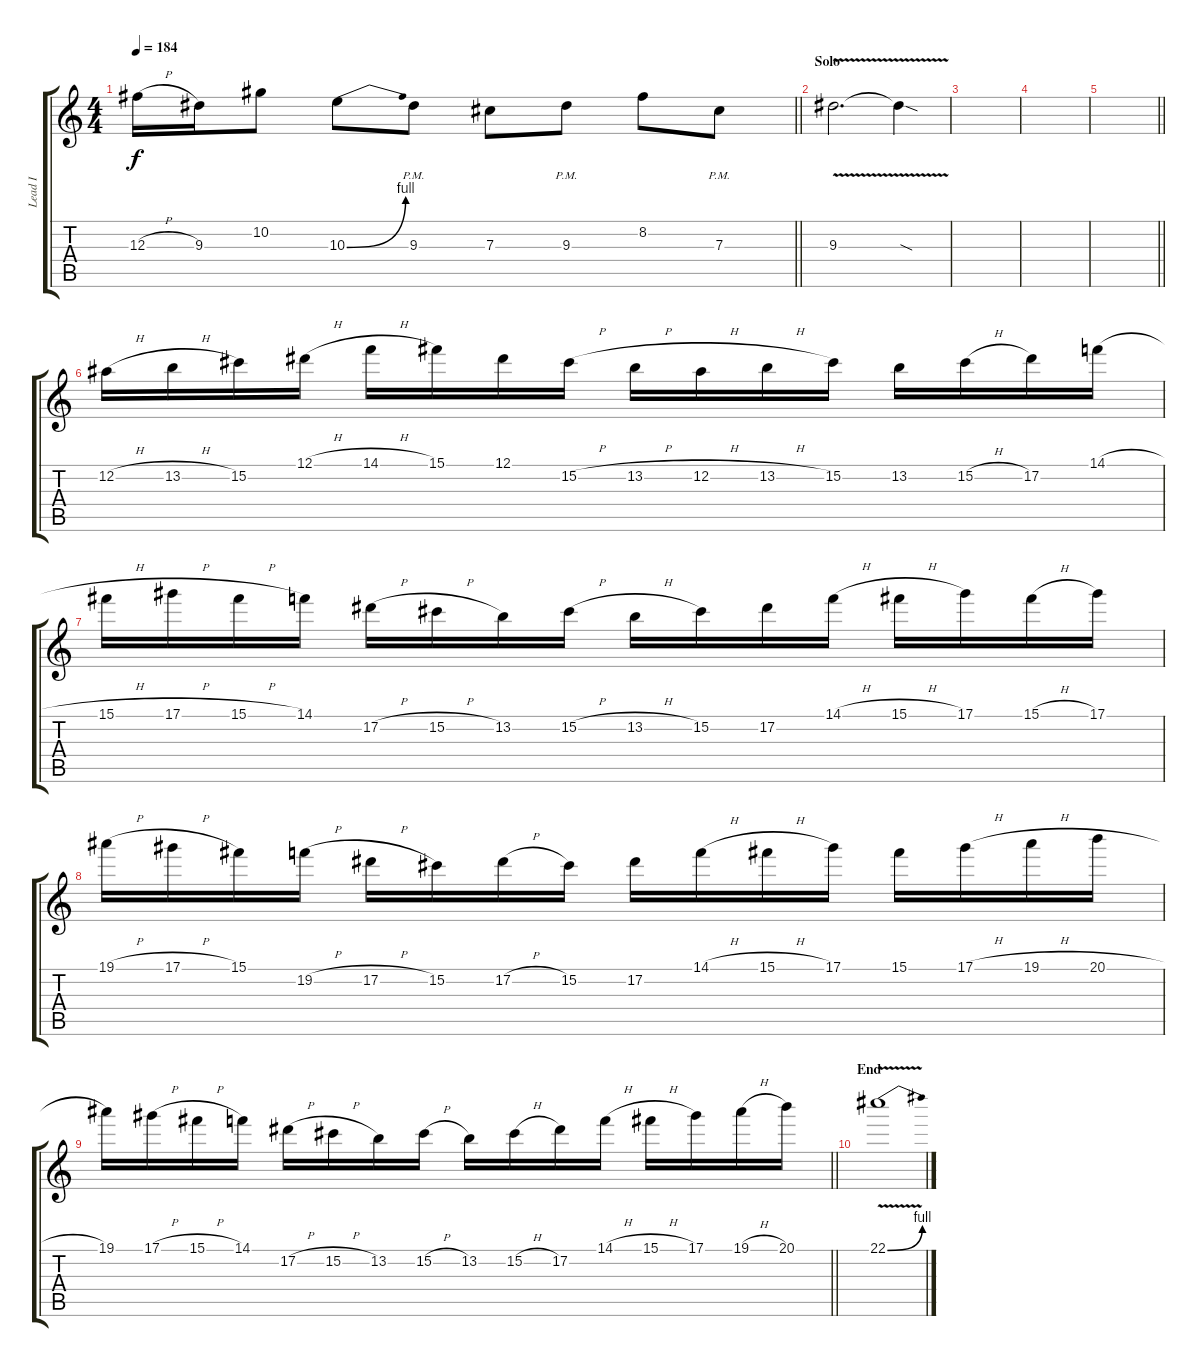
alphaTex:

\track ("Lead I" "Lead I") {instrument distortionguitar}
\staff {score tabs}
\tuning (Eb4 Bb3 Gb3 Db3 Ab2 Eb2) {hide}
\ts (4 4)
\tempo 184
\clef g2
\barLineRight lightlight
\ks c
12.3{h}.16{dy f} 9.3.16 10.2.8 10.3{be (bend 0 0 60 4)}.8 9.3{pm}.8 7.3.8 9.3{pm}.8 8.2.8 7.3{pm}.8 |
\section ("" "Solo")
9.3{v}.2{d} 9.3{sod t}.4 |
|
|
\barLineRight lightlight
|
\section ("" "")
12.2{h}.16 13.2{h}.16 15.2.16 12.1{h}.16 14.1{h}.16 15.1.16 12.1.16 15.2{h}.16 13.2{h}.16 12.2{h}.16 13.2{h}.16 15.2.16 13.2.16 15.2{h}.16 17.2.16 14.1{h}.16 |
15.1{h}.16 17.1{h}.16 15.1{h}.16 14.1.16 17.2{h}.16 15.2{h}.16 13.2.16 15.2{h}.16 13.2{h}.16 15.2.16 17.2.16 14.1{h}.16 15.1{h}.16 17.1.16 15.1{h}.16 17.1.16 |
19.1{h}.16 17.1{h}.16 15.1.16 19.2{h}.16 17.2{h}.16 15.2.16 17.2{h}.16 15.2.16 17.2.16 14.1{h}.16 15.1{h}.16 17.1.16 15.1.16 17.1{h}.16 19.1{h}.16 20.1{h}.16 |
\barLineRight lightlight
19.1.16 17.1{h}.16 15.1{h}.16 14.1.16 17.2{h}.16 15.2{h}.16 13.2.16 15.2{h}.16 13.2.16 15.2{h}.16 17.2.16 14.1{h}.16 15.1{h}.16 17.1.16 19.1{h}.16 20.1.16 |
\section ("" "End")
22.1{be (bend 0 0 60 4) v}.1
